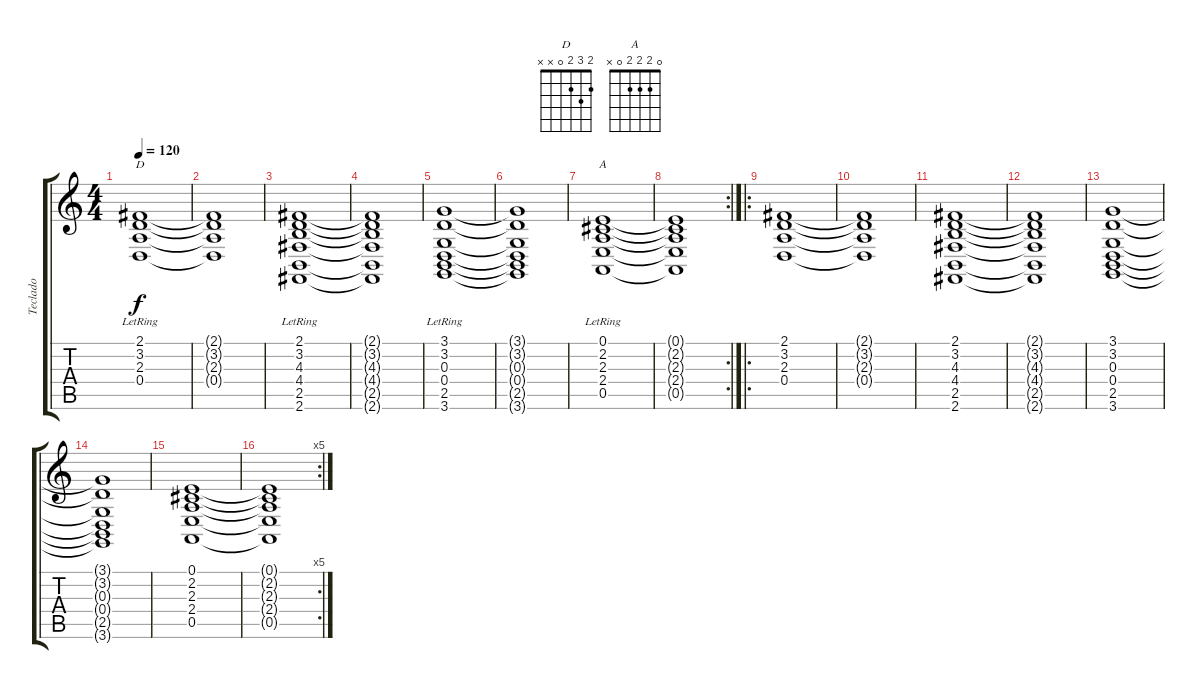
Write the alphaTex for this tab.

\track ("Teclado" "Teclado") {instrument stringensemble1}
\staff {score tabs}
\tuning (E4 B3 G3 D3 A2 E2) {hide}
\chord ("D" 2 3 2 0 x x)
\chord ("A" 0 2 2 2 0 x)
\ts (4 4)
\tempo 120
\clef g2
\ks c
(2.1 3.2 2.3 0.4{lr}).1{ch "D" dy f instrument stringensemble1} |
(2.1{t} 3.2{t} 2.3{t} 0.4{t}).1 |
(2.1 3.2 4.3 4.4 2.5 2.6{lr}).1 |
(2.1{t} 3.2{t} 4.3{t} 4.4{t} 2.5{t} 2.6{t}).1 |
(3.1 3.2 0.3 0.4 2.5 3.6{lr}).1 |
(3.1{t} 3.2{t} 0.3{t} 0.4{t} 2.5{t} 3.6{t}).1 |
(0.1 2.2 2.3 2.4 0.5{lr}).1{ch "A"} |
\rc 2
(0.1{t} 2.2{t} 2.3{t} 2.4{t} 0.5{t}).1 |
\ro
(2.1 3.2 2.3 0.4).1 |
(2.1{t} 3.2{t} 2.3{t} 0.4{t}).1 |
(2.1 3.2 4.3 4.4 2.5 2.6).1 |
(2.1{t} 3.2{t} 4.3{t} 4.4{t} 2.5{t} 2.6{t}).1 |
(3.1 3.2 0.3 0.4 2.5 3.6).1 |
(3.1{t} 3.2{t} 0.3{t} 0.4{t} 2.5{t} 3.6{t}).1 |
(0.1 2.2 2.3 2.4 0.5).1 |
\rc 5
(0.1{t} 2.2{t} 2.3{t} 2.4{t} 0.5{t}).1
